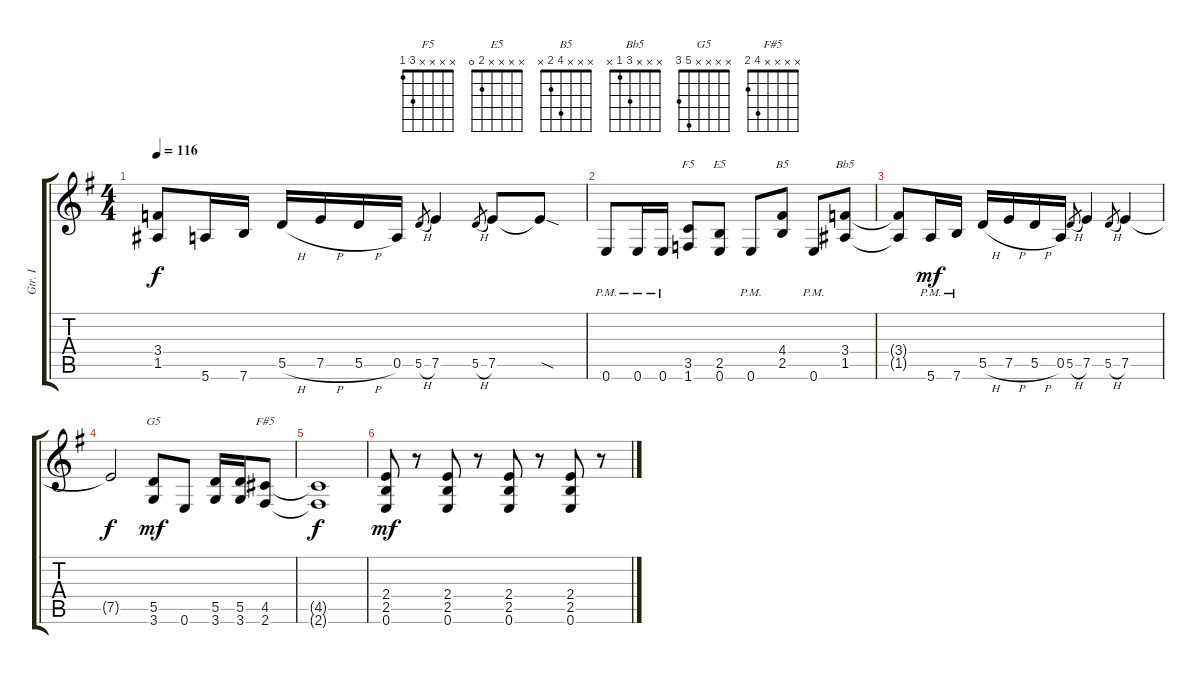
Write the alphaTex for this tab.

\track ("Gtr. I" "Gtr. I") {instrument distortionguitar}
\staff {score tabs}
\tuning (E4 B3 G3 D3 A2 E2) {hide}
\chord ("F5" x x x x 3 1)
\chord ("E5" x x x x 2 0)
\chord ("B5" x x x 4 2 x)
\chord ("Bb5" x x x 3 1 x)
\chord ("G5" x x x x 5 3)
\chord ("F#5" x x x x 4 2)
\ts (4 4)
\tempo 116
\clef g2
\ks g
(3.4{t} 1.5{t}).8{dy f} 5.6.16 7.6.16 5.5{h}.16 7.5{h}.16 5.5{h}.16 0.5.16 5.5{h}.8{gr} 7.5.4 5.5{h}.8{gr} 7.5.8 7.5{sod t}.8 |
0.6{pm}.8 0.6{pm}.16 0.6{pm}.16 (3.5 1.6).8{ch "F5"} (2.5 0.6).8{ch "E5"} 0.6{pm}.8 (4.4 2.5).8{ch "B5"} 0.6{pm}.8 (3.4 1.5).8{ch "Bb5"} |
(3.4{t} 1.5{t}).8 5.6{pm}.16{dy mf} 7.6{pm}.16 5.5{h}.16 7.5{h}.16 5.5{h}.16 0.5.16 5.5{h}.8{gr} 7.5.4 5.5{h}.8{gr} 7.5.4 |
7.5{t}.2{dy f} (5.5 3.6).8{ch "G5" dy mf} 0.6.8 (5.5 3.6).16 (5.5 3.6).16 (4.5 2.6).8{ch "F#5"} |
(4.5{t} 2.6{t}).1{dy f} |
(2.4 2.5 0.6).8{dy mf} r.8 (2.4 2.5 0.6).8 r.8 (2.4 2.5 0.6).8 r.8 (2.4 2.5 0.6).8 r.8
